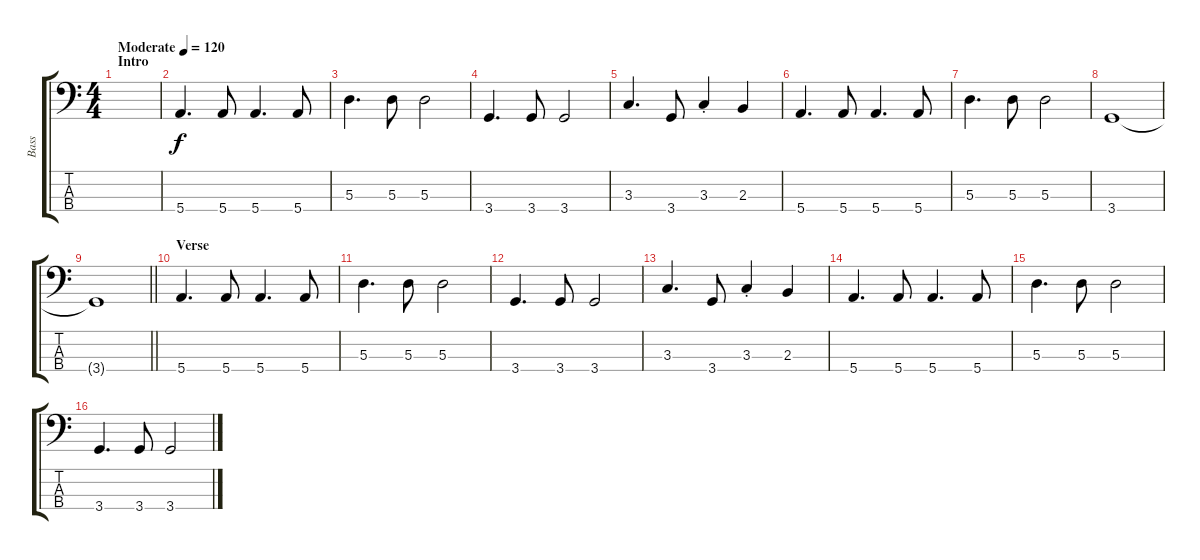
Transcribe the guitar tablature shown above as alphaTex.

\track ("Bass" "Bass") {instrument electricbassfinger}
\staff {score tabs}
\tuning (G2 D2 A1 E1) {hide}
\ts (4 4)
\section ("" "Intro")
\tempo (120 "Moderate")
\clef f4
\ks c
|
5.4.4{d} 5.4.8 5.4.4{d} 5.4.8 |
5.3.4{d} 5.3.8 5.3.2 |
3.4.4{d} 3.4.8 3.4.2 |
3.3.4{d} 3.4.8 3.3{st}.4 2.3.4 |
5.4.4{d} 5.4.8 5.4.4{d} 5.4.8 |
5.3.4{d} 5.3.8 5.3.2 |
3.4.1 |
\barLineRight lightlight
3.4{t}.1 |
\section ("" "Verse")
5.4.4{d} 5.4.8 5.4.4{d} 5.4.8 |
5.3.4{d} 5.3.8 5.3.2 |
3.4.4{d} 3.4.8 3.4.2 |
3.3.4{d} 3.4.8 3.3{st}.4 2.3.4 |
5.4.4{d} 5.4.8 5.4.4{d} 5.4.8 |
5.3.4{d} 5.3.8 5.3.2 |
3.4.4{d} 3.4.8 3.4.2
